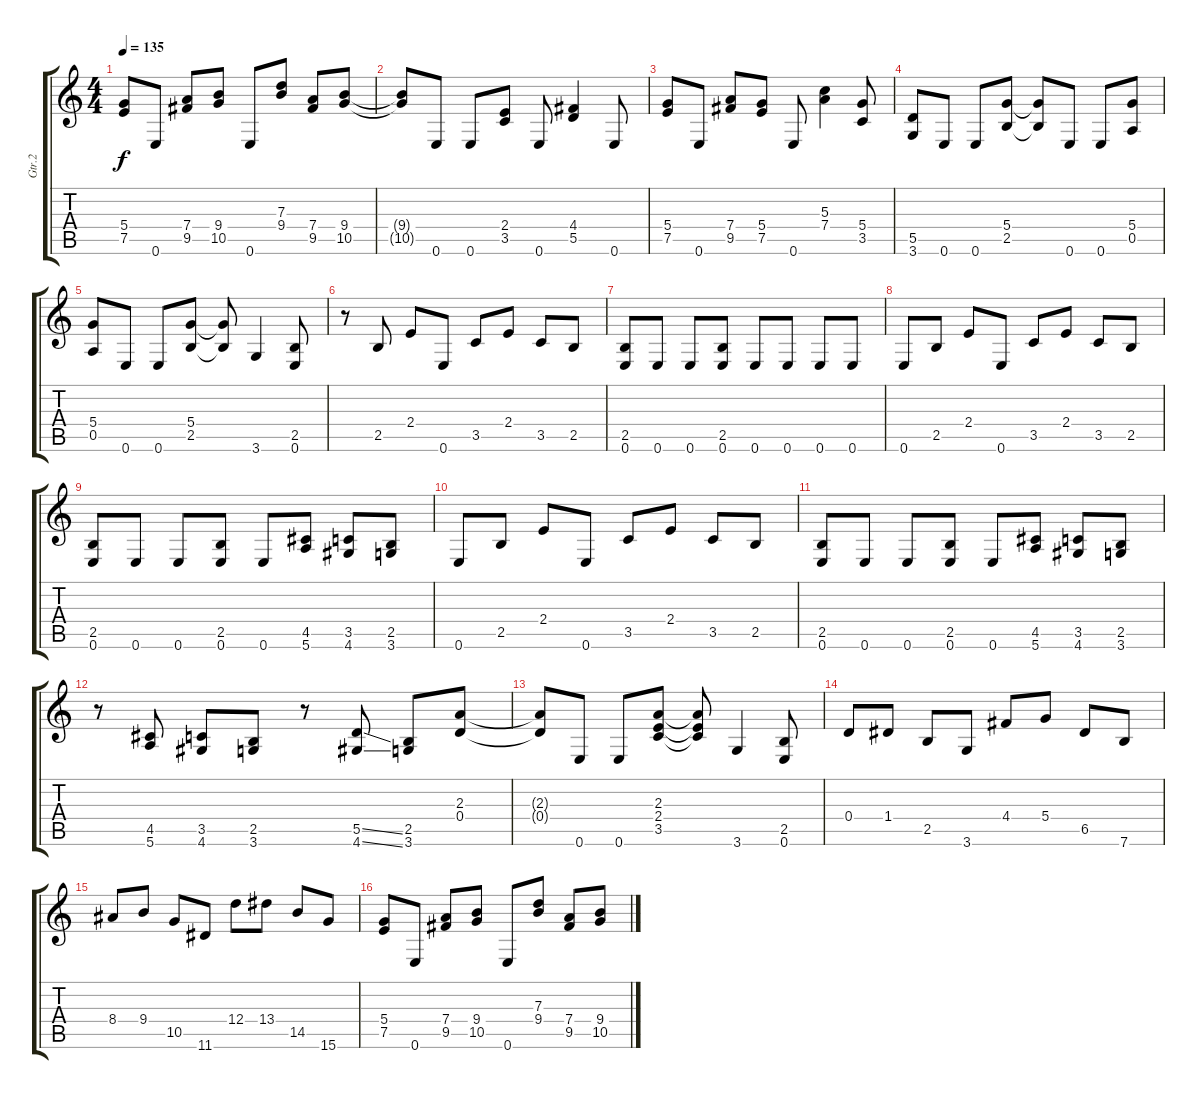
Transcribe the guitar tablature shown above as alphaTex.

\track ("Gtr.2" "Gtr.2") {instrument distortionguitar}
\staff {score tabs}
\tuning (E4 B3 G3 D3 A2 E2) {hide}
\ts (4 4)
\tempo 135
\clef g2
\ks c
(5.4 7.5).8{dy f} 0.6.8 (7.4 9.5).8 (9.4 10.5).8 0.6.8 (7.3 9.4).8 (7.4 9.5).8 (9.4 10.5).8 |
(9.4{t} 10.5{t}).8 0.6.8 0.6.8 (2.4 3.5).8 0.6.8 (4.4 5.5).4 0.6.8 |
(5.4 7.5).8 0.6.8 (7.4 9.5).8 (5.4 7.5).8 0.6.8 (5.3 7.4).4 (5.4 3.5).8 |
(5.5 3.6).8 0.6.8 0.6.8 (5.4 2.5).8 (5.4{t} 2.5{t}).8 0.6.8 0.6.8 (5.4 0.5).8 |
(5.4 0.5).8 0.6.8 0.6.8 (5.4 2.5).8 (5.4{t} 2.5{t}).8 3.6.4 (2.5 0.6).8 |
r.8 2.5.8 2.4.8 0.6.8 3.5.8 2.4.8 3.5.8 2.5.8 |
(2.5 0.6).8 0.6.8 0.6.8 (2.5 0.6).8 0.6.8 0.6.8 0.6.8 0.6.8 |
0.6.8 2.5.8 2.4.8 0.6.8 3.5.8 2.4.8 3.5.8 2.5.8 |
(2.5 0.6).8 0.6.8 0.6.8 (2.5 0.6).8 0.6.8 (4.5 5.6).8 (3.5 4.6).8 (2.5 3.6).8 |
0.6.8 2.5.8 2.4.8 0.6.8 3.5.8 2.4.8 3.5.8 2.5.8 |
(2.5 0.6).8 0.6.8 0.6.8 (2.5 0.6).8 0.6.8 (4.5 5.6).8 (3.5 4.6).8 (2.5 3.6).8 |
r.8 (4.5 5.6).8 (3.5 4.6).8 (2.5 3.6).8 r.8 (5.5{ss} 4.6{ss}).8 (2.5 3.6).8 (2.3 0.4).8 |
(2.3{t} 0.4{t}).8 0.6.8 0.6.8 (2.3 2.4 3.5).8 (2.3{t} 2.4{t} 3.5{t}).8 3.6.4 (2.5 0.6).8 |
0.4.8 1.4.8 2.5.8 3.6.8 4.4.8 5.4.8 6.5.8 7.6.8 |
8.4.8 9.4.8 10.5.8 11.6.8 12.4.8 13.4.8 14.5.8 15.6.8 |
(5.4 7.5).8 0.6.8 (7.4 9.5).8 (9.4 10.5).8 0.6.8 (7.3 9.4).8 (7.4 9.5).8 (9.4 10.5).8
